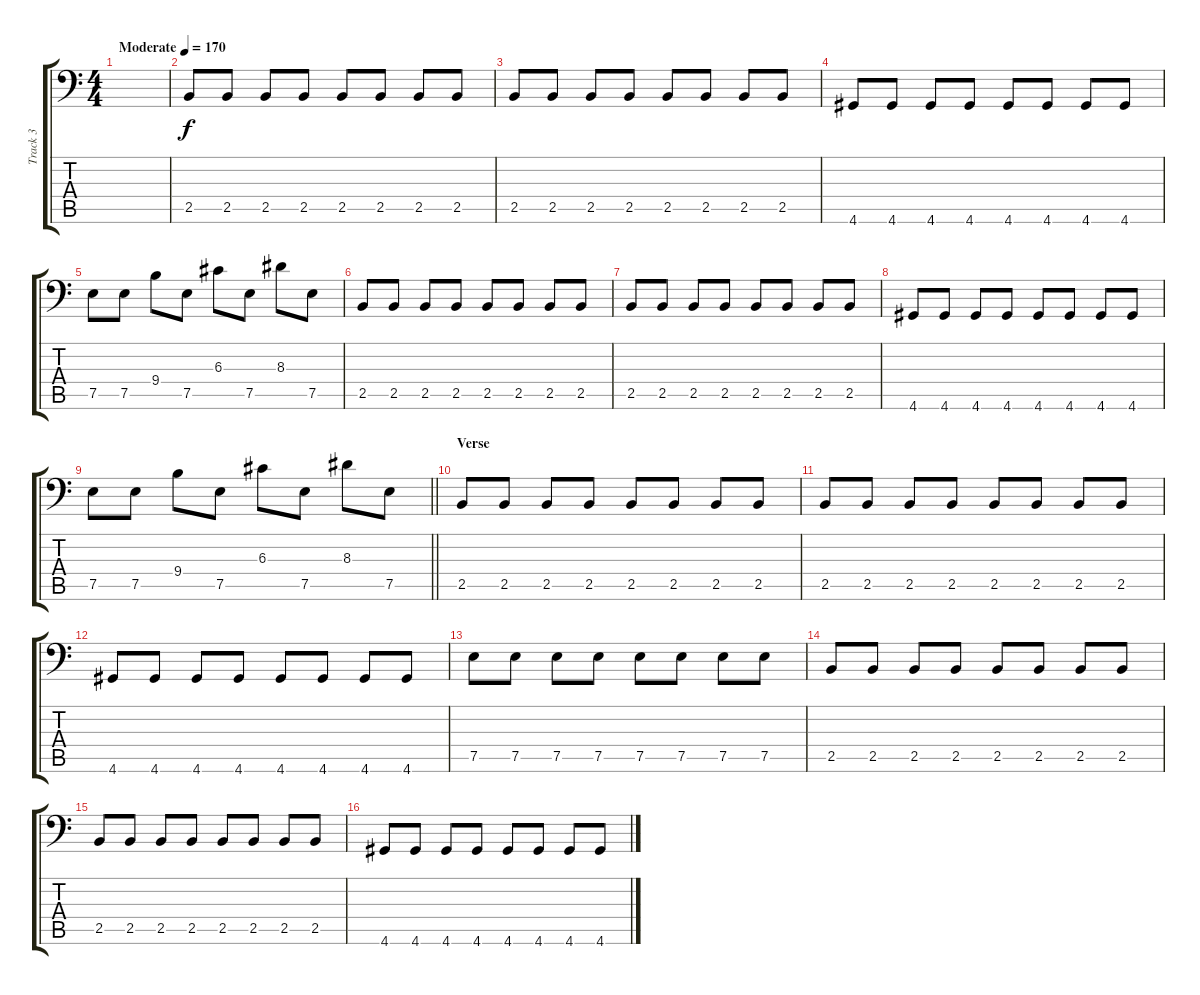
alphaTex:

\track ("Track 3" "Track 3") {instrument electricbasspick}
\staff {score tabs}
\tuning (E3 B2 G2 D2 A1 E1) {hide}
\ts (4 4)
\tempo (170 "Moderate")
\clef f4
\ks c
|
2.5.8 2.5.8 2.5.8 2.5.8 2.5.8 2.5.8 2.5.8 2.5.8 |
2.5.8 2.5.8 2.5.8 2.5.8 2.5.8 2.5.8 2.5.8 2.5.8 |
4.6.8 4.6.8 4.6.8 4.6.8 4.6.8 4.6.8 4.6.8 4.6.8 |
7.5.8 7.5.8 9.4.8 7.5.8 6.3.8 7.5.8 8.3.8 7.5.8 |
2.5.8 2.5.8 2.5.8 2.5.8 2.5.8 2.5.8 2.5.8 2.5.8 |
2.5.8 2.5.8 2.5.8 2.5.8 2.5.8 2.5.8 2.5.8 2.5.8 |
4.6.8 4.6.8 4.6.8 4.6.8 4.6.8 4.6.8 4.6.8 4.6.8 |
\barLineRight lightlight
7.5.8 7.5.8 9.4.8 7.5.8 6.3.8 7.5.8 8.3.8 7.5.8 |
\section ("" "Verse")
2.5.8 2.5.8 2.5.8 2.5.8 2.5.8 2.5.8 2.5.8 2.5.8 |
2.5.8 2.5.8 2.5.8 2.5.8 2.5.8 2.5.8 2.5.8 2.5.8 |
4.6.8 4.6.8 4.6.8 4.6.8 4.6.8 4.6.8 4.6.8 4.6.8 |
7.5.8 7.5.8 7.5.8 7.5.8 7.5.8 7.5.8 7.5.8 7.5.8 |
2.5.8 2.5.8 2.5.8 2.5.8 2.5.8 2.5.8 2.5.8 2.5.8 |
2.5.8 2.5.8 2.5.8 2.5.8 2.5.8 2.5.8 2.5.8 2.5.8 |
4.6.8 4.6.8 4.6.8 4.6.8 4.6.8 4.6.8 4.6.8 4.6.8
